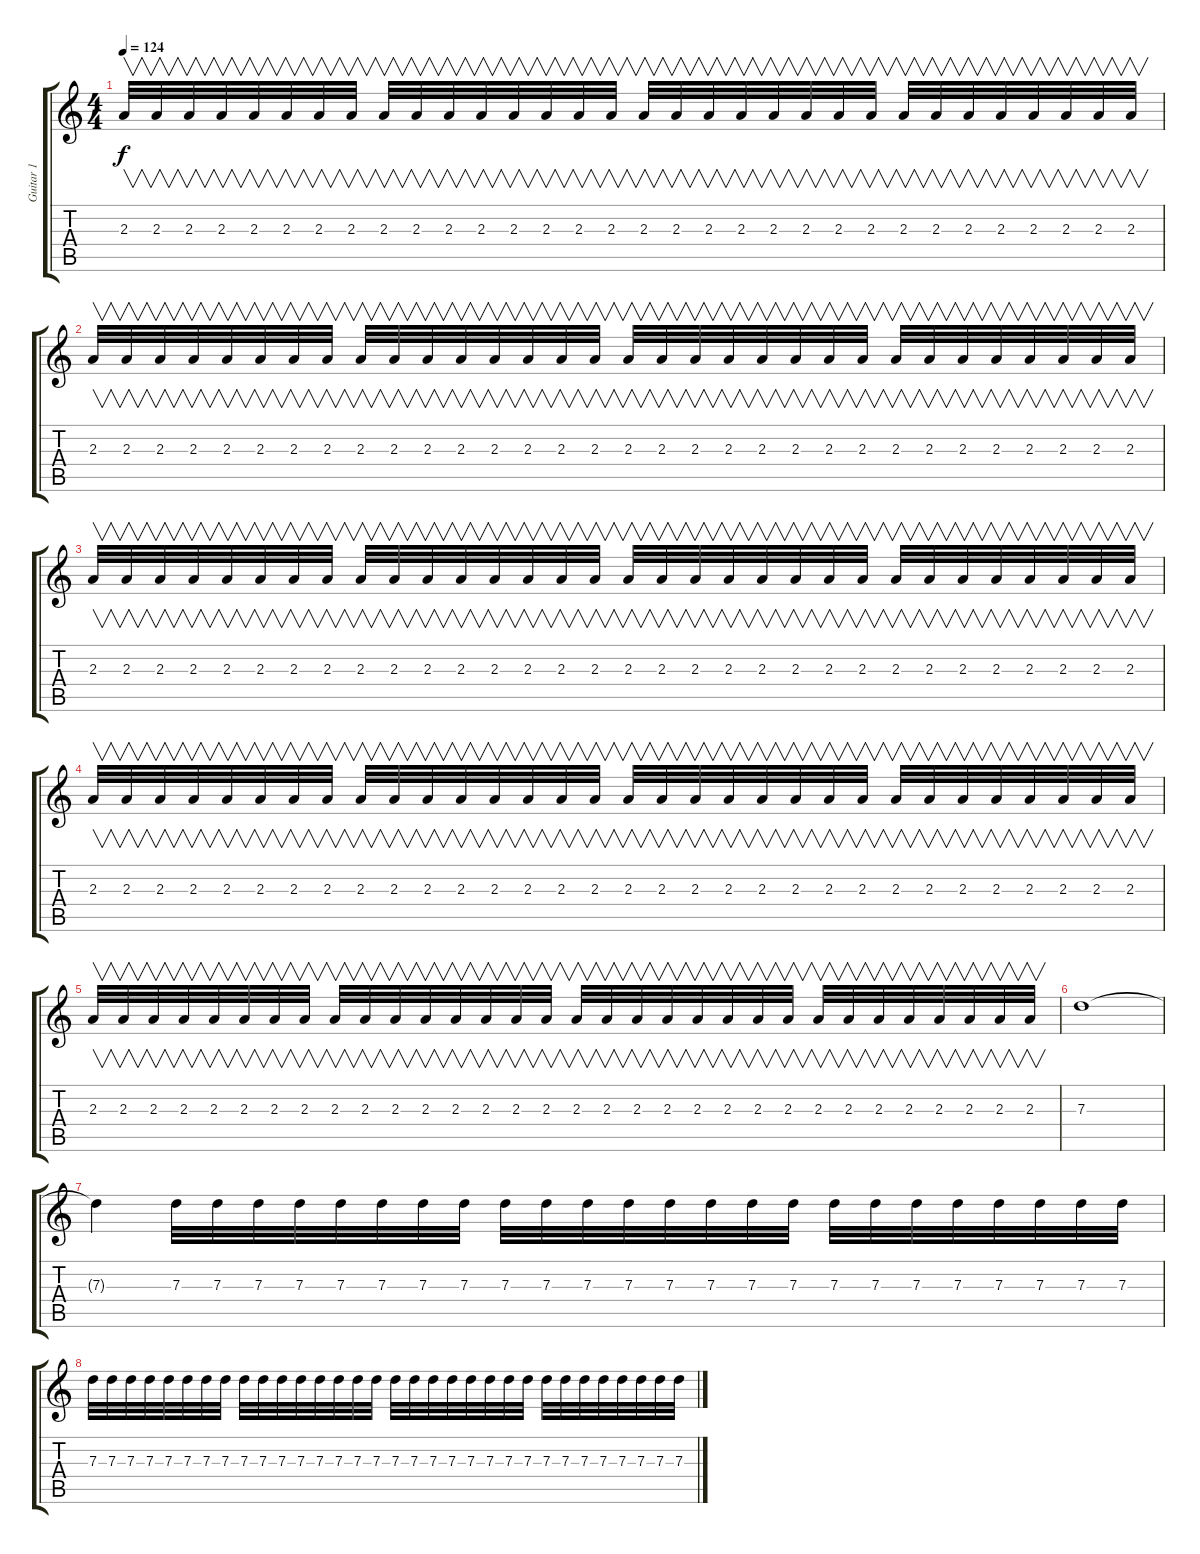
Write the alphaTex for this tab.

\track ("Guitar 1" "Guitar 1") {instrument distortionguitar}
\staff {score tabs}
\tuning (E4 B3 G3 D3 A2 D2) {hide}
\ts (4 4)
\tempo 124
\clef g2
\ks c
2.3.32{v dy f} 2.3.32{v} 2.3.32{v} 2.3.32{v} 2.3.32{v} 2.3.32{v} 2.3.32{v} 2.3.32{v} 2.3.32{v} 2.3.32{v} 2.3.32{v} 2.3.32{v} 2.3.32{v} 2.3.32{v} 2.3.32{v} 2.3.32{v} 2.3.32{v} 2.3.32{v} 2.3.32{v} 2.3.32{v} 2.3.32{v} 2.3.32{v} 2.3.32{v} 2.3.32{v} 2.3.32{v} 2.3.32{v} 2.3.32{v} 2.3.32{v} 2.3.32{v} 2.3.32{v} 2.3.32{v} 2.3.32{v} |
2.3.32{v} 2.3.32{v} 2.3.32{v} 2.3.32{v} 2.3.32{v} 2.3.32{v} 2.3.32{v} 2.3.32{v} 2.3.32{v} 2.3.32{v} 2.3.32{v} 2.3.32{v} 2.3.32{v} 2.3.32{v} 2.3.32{v} 2.3.32{v} 2.3.32{v} 2.3.32{v} 2.3.32{v} 2.3.32{v} 2.3.32{v} 2.3.32{v} 2.3.32{v} 2.3.32{v} 2.3.32{v} 2.3.32{v} 2.3.32{v} 2.3.32{v} 2.3.32{v} 2.3.32{v} 2.3.32{v} 2.3.32{v} |
2.3.32{v} 2.3.32{v} 2.3.32{v} 2.3.32{v} 2.3.32{v} 2.3.32{v} 2.3.32{v} 2.3.32{v} 2.3.32{v} 2.3.32{v} 2.3.32{v} 2.3.32{v} 2.3.32{v} 2.3.32{v} 2.3.32{v} 2.3.32{v} 2.3.32{v} 2.3.32{v} 2.3.32{v} 2.3.32{v} 2.3.32{v} 2.3.32{v} 2.3.32{v} 2.3.32{v} 2.3.32{v} 2.3.32{v} 2.3.32{v} 2.3.32{v} 2.3.32{v} 2.3.32{v} 2.3.32{v} 2.3.32{v} |
2.3.32{v} 2.3.32{v} 2.3.32{v} 2.3.32{v} 2.3.32{v} 2.3.32{v} 2.3.32{v} 2.3.32{v} 2.3.32{v} 2.3.32{v} 2.3.32{v} 2.3.32{v} 2.3.32{v} 2.3.32{v} 2.3.32{v} 2.3.32{v} 2.3.32{v} 2.3.32{v} 2.3.32{v} 2.3.32{v} 2.3.32{v} 2.3.32{v} 2.3.32{v} 2.3.32{v} 2.3.32{v} 2.3.32{v} 2.3.32{v} 2.3.32{v} 2.3.32{v} 2.3.32{v} 2.3.32{v} 2.3.32{v} |
2.3.32{v} 2.3.32{v} 2.3.32{v} 2.3.32{v} 2.3.32{v} 2.3.32{v} 2.3.32{v} 2.3.32{v} 2.3.32{v} 2.3.32{v} 2.3.32{v} 2.3.32{v} 2.3.32{v} 2.3.32{v} 2.3.32{v} 2.3.32{v} 2.3.32{v} 2.3.32{v} 2.3.32{v} 2.3.32{v} 2.3.32{v} 2.3.32{v} 2.3.32{v} 2.3.32{v} 2.3.32{v} 2.3.32{v} 2.3.32{v} 2.3.32{v} 2.3.32{v} 2.3.32{v} 2.3.32{v} 2.3.32{v} |
7.3.1 |
7.3{t}.4 7.3.32 7.3.32 7.3.32 7.3.32 7.3.32 7.3.32 7.3.32 7.3.32 7.3.32 7.3.32 7.3.32 7.3.32 7.3.32 7.3.32 7.3.32 7.3.32 7.3.32 7.3.32 7.3.32 7.3.32 7.3.32 7.3.32 7.3.32 7.3.32 |
7.3.32 7.3.32 7.3.32 7.3.32 7.3.32 7.3.32 7.3.32 7.3.32 7.3.32 7.3.32 7.3.32 7.3.32 7.3.32 7.3.32 7.3.32 7.3.32 7.3.32 7.3.32 7.3.32 7.3.32 7.3.32 7.3.32 7.3.32 7.3.32 7.3.32 7.3.32 7.3.32 7.3.32 7.3.32 7.3.32 7.3.32 7.3.32
